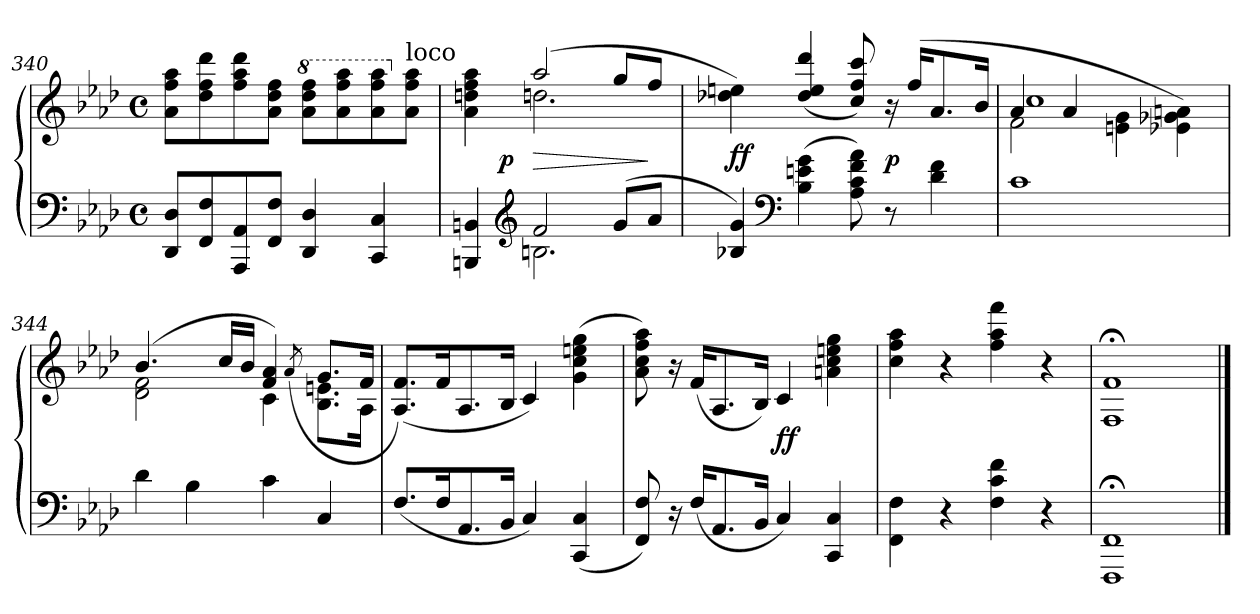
**kern	**kern	**dynam
*part1	*part1	*part1
*staff2	*staff1	*staff1/2
*clefF4	*clefG2	*
*k[b-e-a-d-]	*k[b-e-a-d-]	*
*f:	*f:	*
*M4/4	*M4/4	*
*met(c)	*met(c)	*
=340	=340	=340
8DD-! 8D-!L	8a-! 8ff! 8aa-!L	.
8FF! 8F!	8dd-! 8ff! 8ddd-!	.
8AAA-! 8AA-!	8ff! 8aa-! 8ddd-!	.
8FF! 8F!J	8a-! 8dd-! 8ff!J	.
*	*8va	*
4DD-! 4D-!	8aa-! 8ddd-! 8fff!L	.
.	8aa-! 8fff! 8aaa-!	.
4CC! 4C!	8aa-! 8fff! 8aaa-!	.
*	*X8va	*
!	!LO:TX:a:t=loco	!
.	8a-! 8ff! 8aa-!J	.
=341	=341	=341
*^	*^	*
*	*	*	*^	*
4BBBn! 4BBn!	4ryy	4ryy	4a-! 4ddn! 4ff! 4aa-!	8ryy	.
.	.	.	.	2..ryy	p
*clefG2	*	*	*	*	*
2f!	2.Bn!	(>2aa-!	2.ddn!	.	>
(<8g!L	.	8gg!L	.	.	.
8a-!J	.	8ff!J	.	.	]
*v	*v	*	*	*	*
*	*v	*v	*v	*
=342	=342	=342
4B-X! 4g!)	4dd-X! 4een!)	ff
*clefF4	*	*
(>4B-!\ 4en!\ 4g!\	(>4dd-!/ 4ee!/ 4ddd-!/	.
8A-!\ 8c!\ 8f!\ 8a-!\)	8cc!/ 8ff!/ 8ccc!/)	.
8r	16r	p
.	(>16ff!KL	.
4d-!\ 4f!\	8.a-!/	.
.	16b-!/Jk	.
=343	=343	=343
*	*^	*
*	*	*^	*
1c!	4a-!	2f!	1cc!	.
.	4a-!	.	.	.
.	4en!\ 4g!\	2ryy	.	.
.	4e-X!\ 4g-X!\ 4an!\)	.	.	.
*	*	*v	*v	*
=344	=344	=344	=344
4d-!	(>4.b-!	2d-! 2f!	.
4B-!	.	.	.
.	16cc!LL	.	.
.	16b-!JJ	.	.
4c!	4f! 4a-!)	4c!	.
.	(>8qa-!/	.	.
4C!	8.g!L	8.B-!\ 8.en!\L	.
.	16f!Jk	16A-!\Jk	.
*	*v	*v	*
=345	=345	=345
(<8.F!L	(<8.A-! 8.f!L)	.
16F!K	16f!K	.
8.AA-!	8.A-!	.
16BB-!Jk	16B-!Jk	.
4C!)	4c!)	.
(<4CC! 4C!	(>4g! 4cc! 4een! 4gg!	.
=346	=346	=346
8FF! 8F!)	8a-! 8cc! 8ff! 8aa-!)	.
16r	16r	.
(<16F!KL	(<16f!KL	.
8.AA-!	8.A-!	.
16BB-!Jk	16B-!Jk)	.
4C!)	4c!	ff
4CC! 4C!	4an! 4cc! 4een! 4gg!	.
=347	=347	=347
4FF!\ 4F!\	4cc! 4ff! 4aa-!	.
4r	4r	.
4F! 4c! 4f!	4ff! 4aa-! 4fff!	.
4r	4r	.
=348	=348	=348
1FFF!;\ 1FF!;\	1F!;</ 1f!;</	.
==	==	==
*-	*-	*-
